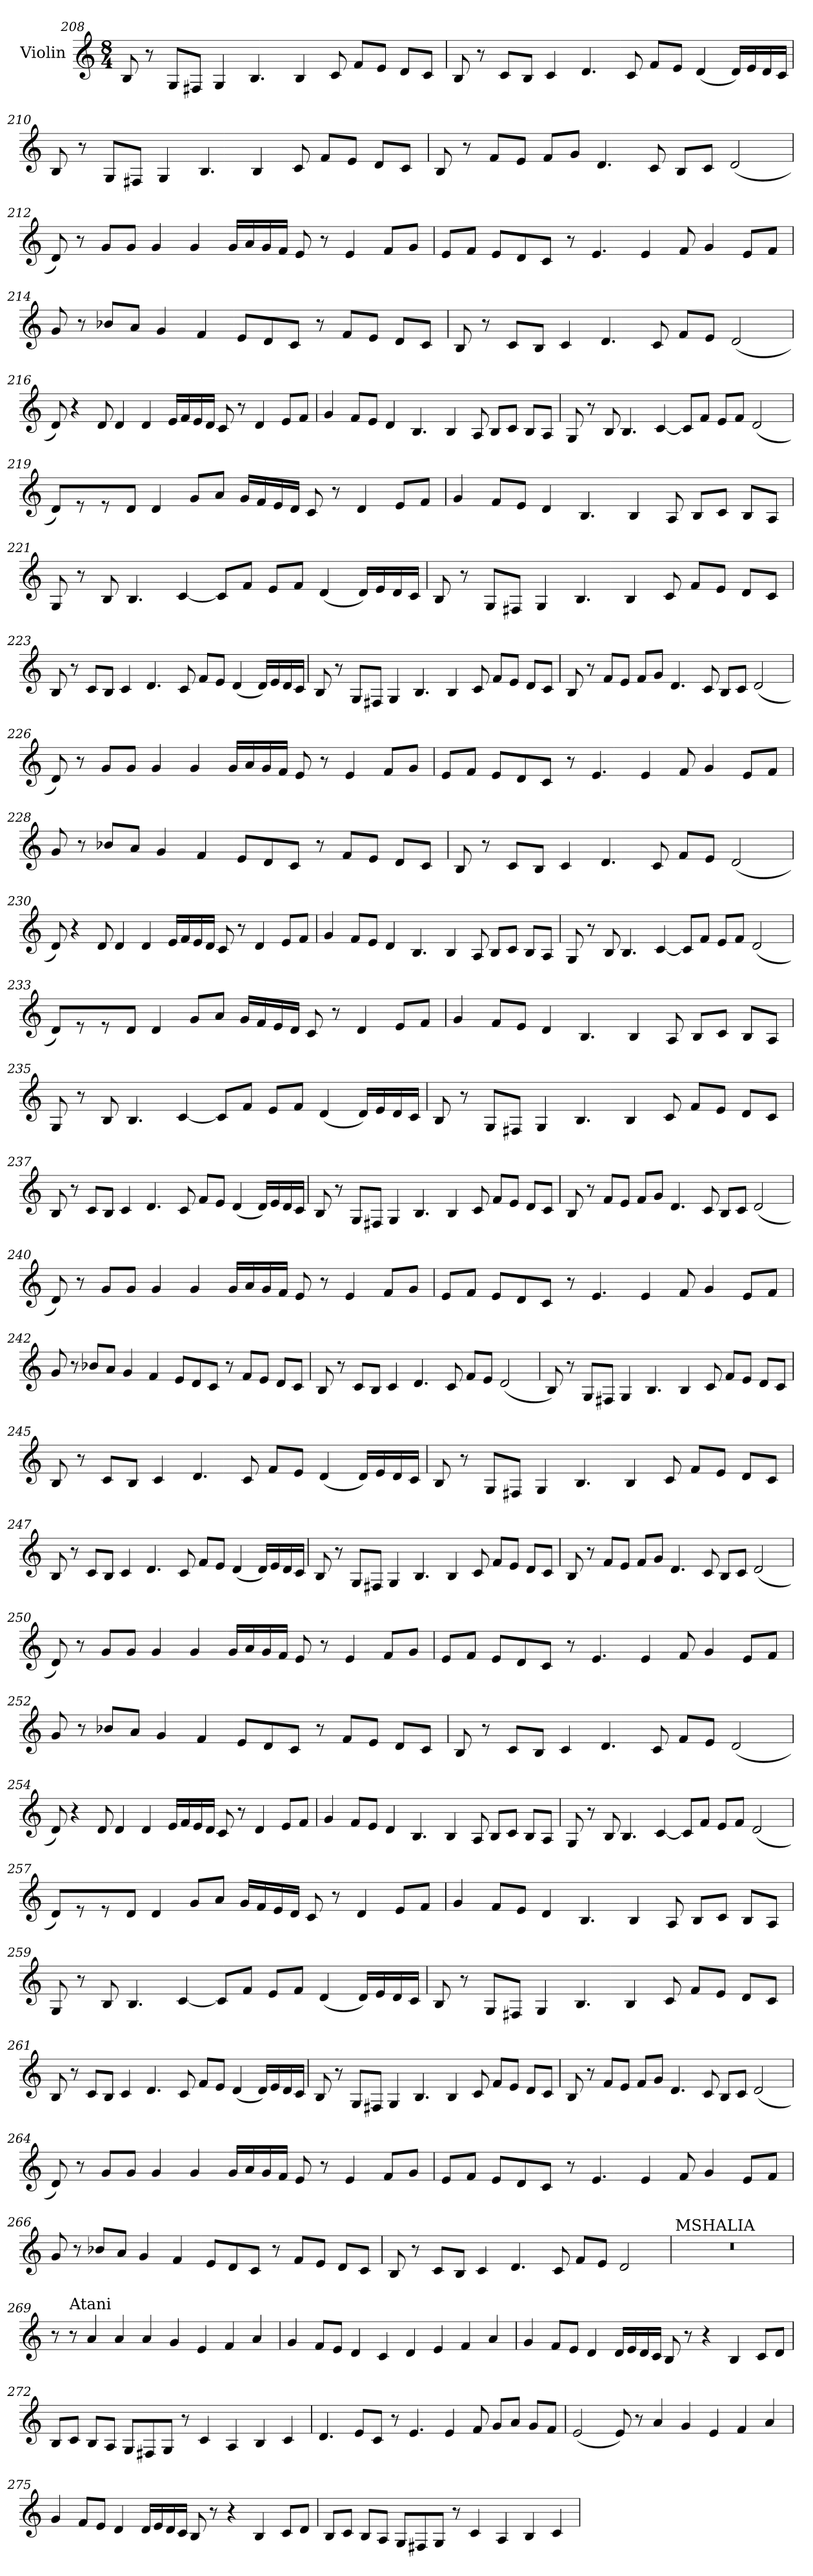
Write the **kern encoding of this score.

**kern
*part1
*staff1
*I"Violin
*clefG2
*k[]
*C:
*M8/4
=208
8B/
8r
8G/L
8F#X/J
4G/
4.B/
4B/
8c/
8f/L
8e/J
8d/L
8c/J
!!LO:LB:g=z
=209
8B/
8r
8c/L
8B/J
4c/
4.d/
8c/
8f/L
8e/J
(4d/
16d/LL)
16e/
16d/
16c/JJ
=210
8B/
8r
8G/L
8F#X/J
4G/
4.B/
4B/
8c/
8f/L
8e/J
8d/L
8c/J
!!LO:LB:g=z
=211
8B/
8r
8f/L
8e/J
8f/L
8g/J
4.d/
8c/
8B/L
8c/J
(2d/
=212
8d/)
8r
8g/L
8g/J
4g/
4g/
16g/LL
16a/
16g/
16f/JJ
8e/
8r
4e/
8f/L
8g/J
!!LO:LB:g=z
=213
8e/L
8f/J
8e/L
8d/
8c/J
8r
4.e/
4e/
8f/
4g/
8e/L
8f/J
=214
8g/
8r
8b-X/L
8a/J
4g/
4f/
8e/L
8d/
8c/J
8r
8f/L
8e/J
8d/L
8c/J
!!LO:LB:g=z
=215
8B/
8r
8c/L
8B/J
4c/
4.d/
8c/
8f/L
8e/J
(2d/
=216
8d/)
4r
8d/
4d/
4d/
16e/LL
16f/
16e/
16d/JJ
8c/
8r
4d/
8e/L
8f/J
!!LO:LB:g=z
=217
4g/
8f/L
8e/J
4d/
4.B/
4B/
8A/
8B/L
8c/J
8B/L
8A/J
=218
8G/
8r
8B/
4.B/
[4c/
8c/L]
8f/J
8e/L
8f/J
(2d/
!!LO:LB:g=z
=219
8d/L)
8r
8r
8d/J
4d/
8g/L
8a/J
16g/LL
16f/
16e/
16d/JJ
8c/
8r
4d/
8e/L
8f/J
=220
4g/
8f/L
8e/J
4d/
4.B/
4B/
8A/
8B/L
8c/J
8B/L
8A/J
!!LO:PB:g=z
=221
8G/
8r
8B/
4.B/
[4c/
8c/L]
8f/J
8e/L
8f/J
(4d/
16d/LL)
16e/
16d/
16c/JJ
=222
8B/
8r
8G/L
8F#X/J
4G/
4.B/
4B/
8c/
8f/L
8e/J
8d/L
8c/J
!!LO:LB:g=z
=223
8B/
8r
8c/L
8B/J
4c/
4.d/
8c/
8f/L
8e/J
(4d/
16d/LL)
16e/
16d/
16c/JJ
=224
8B/
8r
8G/L
8F#X/J
4G/
4.B/
4B/
8c/
8f/L
8e/J
8d/L
8c/J
!!LO:LB:g=z
=225
8B/
8r
8f/L
8e/J
8f/L
8g/J
4.d/
8c/
8B/L
8c/J
(2d/
=226
8d/)
8r
8g/L
8g/J
4g/
4g/
16g/LL
16a/
16g/
16f/JJ
8e/
8r
4e/
8f/L
8g/J
!!LO:LB:g=z
=227
8e/L
8f/J
8e/L
8d/
8c/J
8r
4.e/
4e/
8f/
4g/
8e/L
8f/J
=228
8g/
8r
8b-X/L
8a/J
4g/
4f/
8e/L
8d/
8c/J
8r
8f/L
8e/J
8d/L
8c/J
!!LO:LB:g=z
=229
8B/
8r
8c/L
8B/J
4c/
4.d/
8c/
8f/L
8e/J
(2d/
=230
8d/)
4r
8d/
4d/
4d/
16e/LL
16f/
16e/
16d/JJ
8c/
8r
4d/
8e/L
8f/J
!!LO:LB:g=z
=231
4g/
8f/L
8e/J
4d/
4.B/
4B/
8A/
8B/L
8c/J
8B/L
8A/J
=232
8G/
8r
8B/
4.B/
[4c/
8c/L]
8f/J
8e/L
8f/J
(2d/
!!LO:LB:g=z
=233
8d/L)
8r
8r
8d/J
4d/
8g/L
8a/J
16g/LL
16f/
16e/
16d/JJ
8c/
8r
4d/
8e/L
8f/J
=234
4g/
8f/L
8e/J
4d/
4.B/
4B/
8A/
8B/L
8c/J
8B/L
8A/J
!!LO:LB:g=z
=235
8G/
8r
8B/
4.B/
[4c/
8c/L]
8f/J
8e/L
8f/J
(4d/
16d/LL)
16e/
16d/
16c/JJ
=236
8B/
8r
8G/L
8F#X/J
4G/
4.B/
4B/
8c/
8f/L
8e/J
8d/L
8c/J
!!LO:PB:g=z
=237
8B/
8r
8c/L
8B/J
4c/
4.d/
8c/
8f/L
8e/J
(4d/
16d/LL)
16e/
16d/
16c/JJ
=238
8B/
8r
8G/L
8F#X/J
4G/
4.B/
4B/
8c/
8f/L
8e/J
8d/L
8c/J
!!LO:LB:g=z
=239
8B/
8r
8f/L
8e/J
8f/L
8g/J
4.d/
8c/
8B/L
8c/J
(2d/
=240
8d/)
8r
8g/L
8g/J
4g/
4g/
16g/LL
16a/
16g/
16f/JJ
8e/
8r
4e/
8f/L
8g/J
!!LO:LB:g=z
=241
8e/L
8f/J
8e/L
8d/
8c/J
8r
4.e/
4e/
8f/
4g/
8e/L
8f/J
=242
8g/
8r
8b-X/L
8a/J
4g/
4f/
8e/L
8d/
8c/J
8r
8f/L
8e/J
8d/L
8c/J
!!LO:LB:g=z
=243
8B/
8r
8c/L
8B/J
4c/
4.d/
8c/
8f/L
8e/J
(2d/
=244
8B/)
8r
8G/L
8F#X/J
4G/
4.B/
4B/
8c/
8f/L
8e/J
8d/L
8c/J
!!LO:LB:g=z
=245
8B/
8r
8c/L
8B/J
4c/
4.d/
8c/
8f/L
8e/J
(4d/
16d/LL)
16e/
16d/
16c/JJ
=246
8B/
8r
8G/L
8F#X/J
4G/
4.B/
4B/
8c/
8f/L
8e/J
8d/L
8c/J
!!LO:LB:g=z
=247
8B/
8r
8c/L
8B/J
4c/
4.d/
8c/
8f/L
8e/J
(4d/
16d/LL)
16e/
16d/
16c/JJ
=248
8B/
8r
8G/L
8F#X/J
4G/
4.B/
4B/
8c/
8f/L
8e/J
8d/L
8c/J
!!LO:LB:g=z
=249
8B/
8r
8f/L
8e/J
8f/L
8g/J
4.d/
8c/
8B/L
8c/J
(2d/
=250
8d/)
8r
8g/L
8g/J
4g/
4g/
16g/LL
16a/
16g/
16f/JJ
8e/
8r
4e/
8f/L
8g/J
!!LO:LB:g=z
=251
8e/L
8f/J
8e/L
8d/
8c/J
8r
4.e/
4e/
8f/
4g/
8e/L
8f/J
=252
8g/
8r
8b-X/L
8a/J
4g/
4f/
8e/L
8d/
8c/J
8r
8f/L
8e/J
8d/L
8c/J
!!LO:PB:g=z
=253
8B/
8r
8c/L
8B/J
4c/
4.d/
8c/
8f/L
8e/J
(2d/
=254
8d/)
4r
8d/
4d/
4d/
16e/LL
16f/
16e/
16d/JJ
8c/
8r
4d/
8e/L
8f/J
!!LO:LB:g=z
=255
4g/
8f/L
8e/J
4d/
4.B/
4B/
8A/
8B/L
8c/J
8B/L
8A/J
=256
8G/
8r
8B/
4.B/
[4c/
8c/L]
8f/J
8e/L
8f/J
(2d/
!!LO:LB:g=z
=257
8d/L)
8r
8r
8d/J
4d/
8g/L
8a/J
16g/LL
16f/
16e/
16d/JJ
8c/
8r
4d/
8e/L
8f/J
!!LO:PB:g=z
=258
4g/
8f/L
8e/J
4d/
4.B/
4B/
8A/
8B/L
8c/J
8B/L
8A/J
!!LO:PB:g=z
=259
8G/
8r
8B/
4.B/
[4c/
8c/L]
8f/J
8e/L
8f/J
(4d/
16d/LL)
16e/
16d/
16c/JJ
=260
8B/
8r
8G/L
8F#X/J
4G/
4.B/
4B/
8c/
8f/L
8e/J
8d/L
8c/J
!!LO:LB:g=z
=261
8B/
8r
8c/L
8B/J
4c/
4.d/
8c/
8f/L
8e/J
(4d/
16d/LL)
16e/
16d/
16c/JJ
=262
8B/
8r
8G/L
8F#X/J
4G/
4.B/
4B/
8c/
8f/L
8e/J
8d/L
8c/J
!!LO:LB:g=z
=263
8B/
8r
8f/L
8e/J
8f/L
8g/J
4.d/
8c/
8B/L
8c/J
(2d/
=264
8d/)
8r
8g/L
8g/J
4g/
4g/
16g/LL
16a/
16g/
16f/JJ
8e/
8r
4e/
8f/L
8g/J
!!LO:LB:g=z
=265
8e/L
8f/J
8e/L
8d/
8c/J
8r
4.e/
4e/
8f/
4g/
8e/L
8f/J
=266
8g/
8r
8b-X/L
8a/J
4g/
4f/
8e/L
8d/
8c/J
8r
8f/L
8e/J
8d/L
8c/J
!!LO:LB:g=z
=267
8B/
8r
8c/L
8B/J
4c/
4.d/
8c/
8f/L
8e/J
2d/
=268
!LO:TX:a:t=MSHALIA
0r
!!LO:PB:g=z
=269
*MM80
8r
!LO:TX:a:t=Atani
8r
4a/
4a/
4a/
4g/
4e/
4f/
4a/
=270
4g/
8f/L
8e/J
4d/
4c/
4d/
4e/
4f/
4a/
=271
4g/
8f/L
8e/J
4d/
16d/LL
16e/
16d/
16c/JJ
8B/
8r
4r
4B/
8c/L
8d/J
!!LO:LB:g=z
=272
8B/L
8c/J
8B/L
8A/J
8G/L
8F#X/
8G/J
8r
4c/
4A/
4B/
4c/
=273
4.d/
8e/L
8c/J
8r
4.e/
4e/
8f/
8g/L
8a/J
8g/L
8f/J
!!LO:LB:g=z
=274
(2e/
8e/)
8r
4a/
4g/
4e/
4f/
4a/
=275
4g/
8f/L
8e/J
4d/
16d/LL
16e/
16d/
16c/JJ
8B/
8r
4r
4B/
8c/L
8d/J
!!LO:LB:g=z
=276
8B/L
8c/J
8B/L
8A/J
8G/L
8F#X/
8G/J
8r
4c/
4A/
4B/
4c/
=
*-
